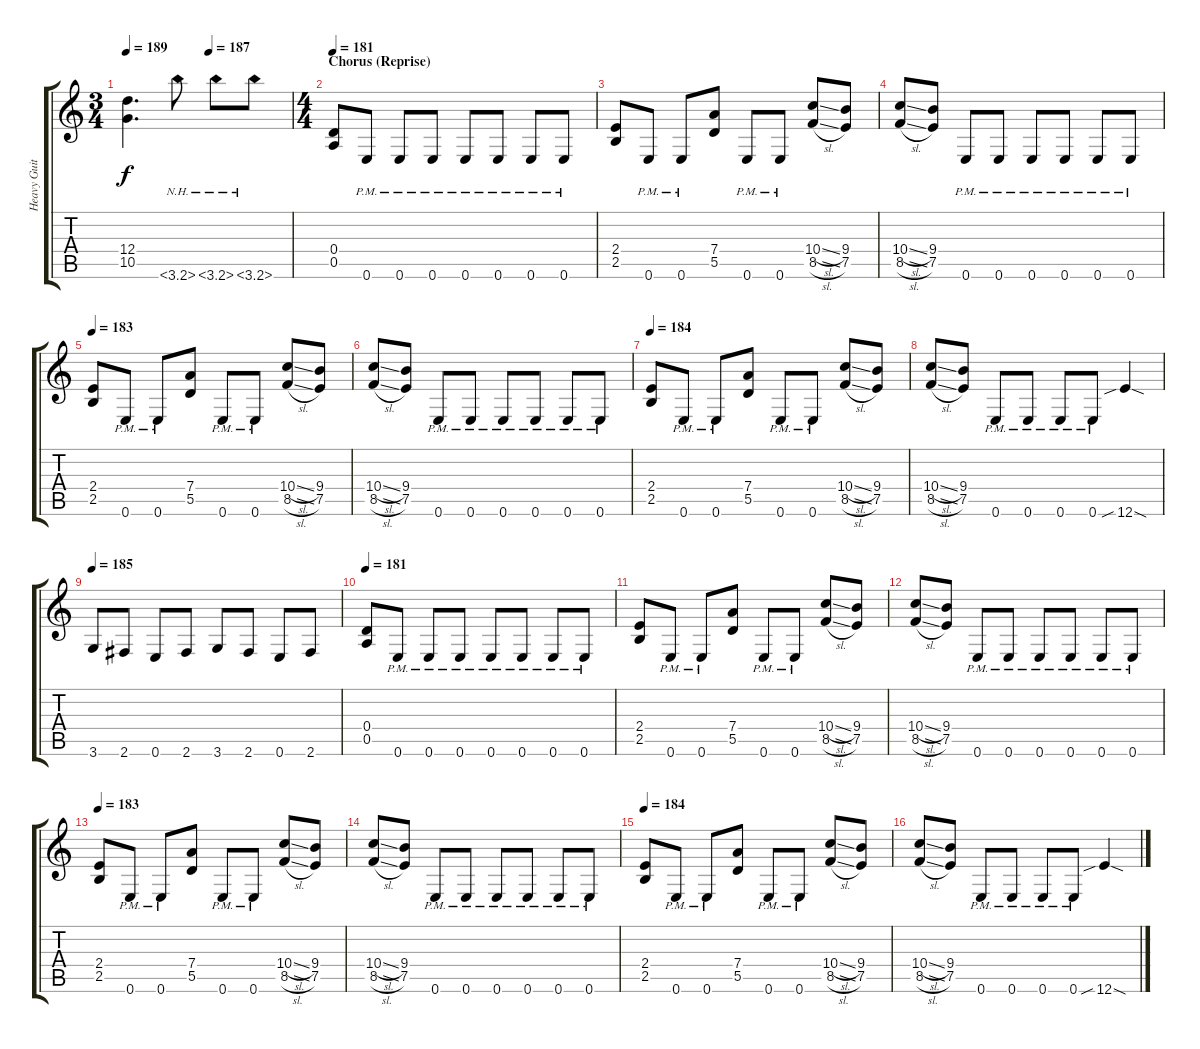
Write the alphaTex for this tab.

\track ("Heavy Guitar Right Channel" "Heavy Guit") {instrument overdrivenguitar}
\staff {score tabs}
\tuning (E4 B3 G3 D3 A2 E2) {hide}
\ts (3 4)
\tempo 189
\tempo (187 0.5)
\clef g2
\ks c
(12.4{t} 10.5{t}).4{d dy f} 3.6{nh}.8 3.6{nh}.8 3.6{nh}.8 |
\ts (4 4)
\section ("" "Chorus (Reprise)")
\tempo 181
(0.4 0.5).8 0.6{pm}.8 0.6{pm}.8 0.6{pm}.8 0.6{pm}.8 0.6{pm}.8 0.6{pm}.8 0.6{pm}.8 |
(2.4 2.5).8 0.6{pm}.8 0.6{pm}.8 (7.4 5.5).8 0.6{pm}.8 0.6{pm}.8 (10.4{sl} 8.5{sl}).8 (9.4 7.5).8 |
(10.4{sl} 8.5{sl}).8 (9.4 7.5).8 0.6{pm}.8 0.6{pm}.8 0.6{pm}.8 0.6{pm}.8 0.6{pm}.8 0.6{pm}.8 |
\tempo 183
(2.4 2.5).8 0.6{pm}.8 0.6{pm}.8 (7.4 5.5).8 0.6{pm}.8 0.6{pm}.8 (10.4{sl} 8.5{sl}).8 (9.4 7.5).8 |
(10.4{sl} 8.5{sl}).8 (9.4 7.5).8 0.6{pm}.8 0.6{pm}.8 0.6{pm}.8 0.6{pm}.8 0.6{pm}.8 0.6{pm}.8 |
\tempo 184
(2.4 2.5).8 0.6{pm}.8 0.6{pm}.8 (7.4 5.5).8 0.6{pm}.8 0.6{pm}.8 (10.4{sl} 8.5{sl}).8 (9.4 7.5).8 |
(10.4{sl} 8.5{sl}).8 (9.4 7.5).8 0.6{pm}.8 0.6{pm}.8 0.6{pm}.8 0.6{pm}.8 12.6{sib sod}.4 |
\tempo 185
3.6.8 2.6.8 0.6.8 2.6.8 3.6.8 2.6.8 0.6.8 2.6.8 |
\tempo 181
(0.4 0.5).8 0.6{pm}.8 0.6{pm}.8 0.6{pm}.8 0.6{pm}.8 0.6{pm}.8 0.6{pm}.8 0.6{pm}.8 |
(2.4 2.5).8 0.6{pm}.8 0.6{pm}.8 (7.4 5.5).8 0.6{pm}.8 0.6{pm}.8 (10.4{sl} 8.5{sl}).8 (9.4 7.5).8 |
(10.4{sl} 8.5{sl}).8 (9.4 7.5).8 0.6{pm}.8 0.6{pm}.8 0.6{pm}.8 0.6{pm}.8 0.6{pm}.8 0.6{pm}.8 |
\tempo 183
(2.4 2.5).8 0.6{pm}.8 0.6{pm}.8 (7.4 5.5).8 0.6{pm}.8 0.6{pm}.8 (10.4{sl} 8.5{sl}).8 (9.4 7.5).8 |
(10.4{sl} 8.5{sl}).8 (9.4 7.5).8 0.6{pm}.8 0.6{pm}.8 0.6{pm}.8 0.6{pm}.8 0.6{pm}.8 0.6{pm}.8 |
\tempo 184
(2.4 2.5).8 0.6{pm}.8 0.6{pm}.8 (7.4 5.5).8 0.6{pm}.8 0.6{pm}.8 (10.4{sl} 8.5{sl}).8 (9.4 7.5).8 |
(10.4{sl} 8.5{sl}).8 (9.4 7.5).8 0.6{pm}.8 0.6{pm}.8 0.6{pm}.8 0.6{pm}.8 12.6{sib sod}.4
